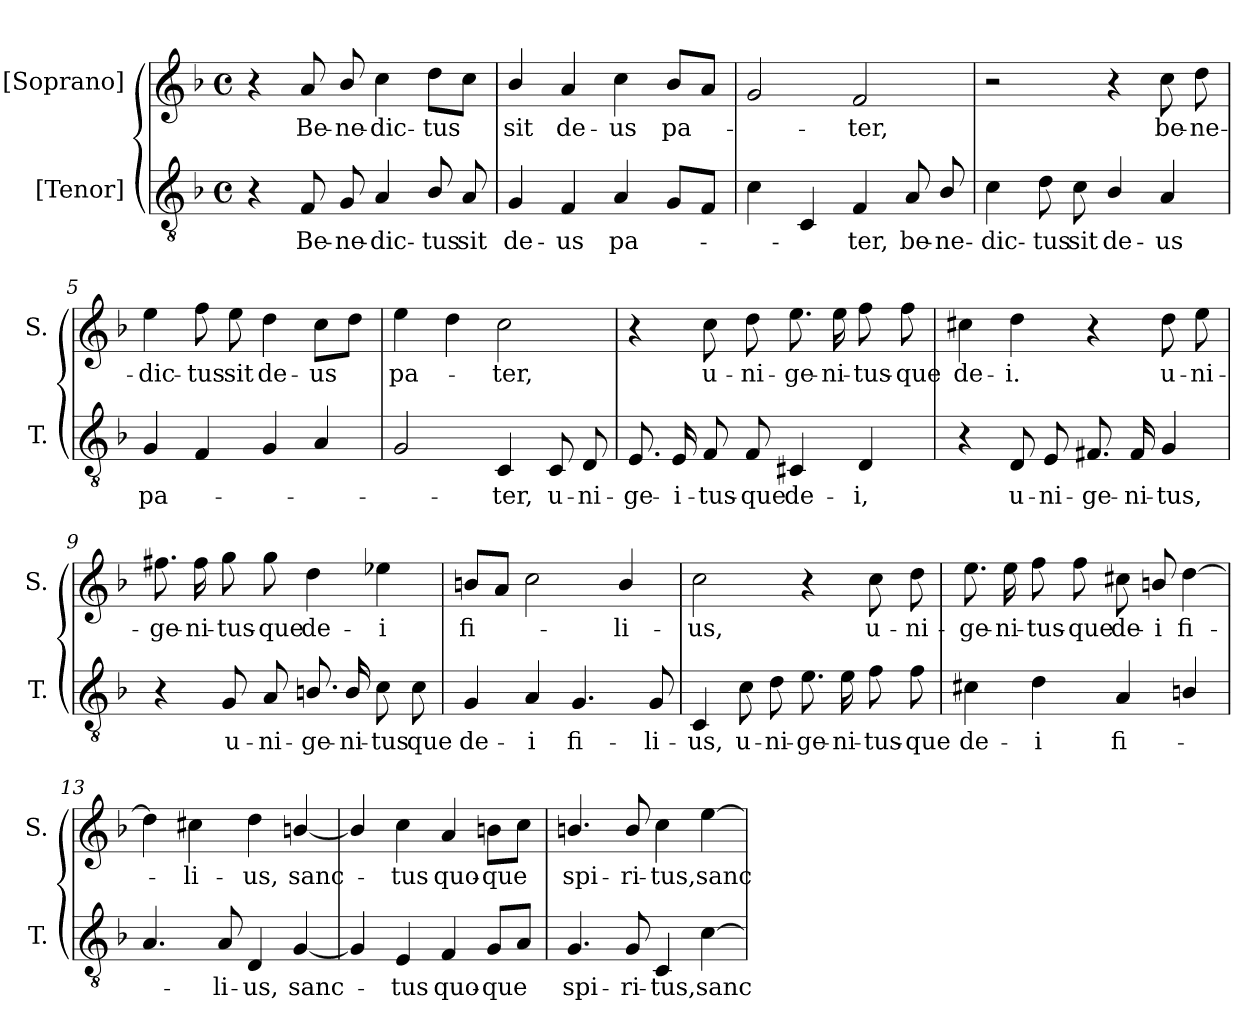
**kern	**text	**kern	**text
*part2	*part2	*part1	*part1
*staff2	*staff2	*staff1	*staff1
*I"[Tenor]	*	*I"[Soprano]	*
*I'T.	*	*I'S.	*
!!LO:PB:g=z
*clefGv2	*	*clefG2	*
*ITrd7c12	*	*	*
*k[b-]	*	*k[b-]	*
*F:	*	*F:	*
*M4/4	*	*M4/4	*
*met(c)	*	*met(c)	*
=1	=1	=1	=1
4r	.	4r	.
!	!LO:LY:b:color=#000000	!	!
!	!	!	!LO:LY:b:color=#000000
8FFi/	Be-	8ai/	Be-
!	!LO:LY:b:color=#000000	!	!
!	!	!	!LO:LY:b:color=#000000
8GGi/	-ne-	8b-i/	-ne-
!	!LO:LY:b:color=#000000	!	!
!	!	!	!LO:LY:b:color=#000000
4AAi/	-dic-	4cci\	-dic-
!	!LO:LY:b:color=#000000	!	!
!	!	!	!LO:LY:b:color=#000000
8BB-i/	-tus	8ddi\L	-tus
!	!LO:LY:b:color=#000000	!	!
8AAi/	sit	8cci\J	.
=2	=2	=2	=2
!	!LO:LY:b:color=#000000	!	!
!	!	!	!LO:LY:b:color=#000000
4GGi/	de-	4b-i/	sit
!	!LO:LY:b:color=#000000	!	!
!	!	!	!LO:LY:b:color=#000000
4FFi/	-us	4ai/	de-
!	!LO:LY:b:color=#000000	!	!
!	!	!	!LO:LY:b:color=#000000
4AAi/	pa-	4cci\	-us
!	!	!	!LO:LY:b:color=#000000
8GGi/L	.	8b-i/L	pa-
8FFi/J	.	8ai/J	.
=3	=3	=3	=3
4Ci\	.	2gi/	.
4CCi/	.	.	.
!	!LO:LY:b:color=#000000	!	!
!	!	!	!LO:LY:b:color=#000000
4FFi/	-ter,	2fi/	-ter,
!	!LO:LY:b:color=#000000	!	!
8AAi/	be-	.	.
!	!LO:LY:b:color=#000000	!	!
8BB-i/	-ne-	.	.
=4	=4	=4	=4
!	!LO:LY:b:color=#000000	!	!
4Ci\	-dic-	2r	.
!	!LO:LY:b:color=#000000	!	!
8Di\	-tus	.	.
!	!LO:LY:b:color=#000000	!	!
8Ci\	sit	.	.
!	!LO:LY:b:color=#000000	!	!
4BB-i/	de-	4r	.
!	!LO:LY:b:color=#000000	!	!
!	!	!	!LO:LY:b:color=#000000
4AAi/	-us	8cci\	be-
!	!	!	!LO:LY:b:color=#000000
.	.	8ddi\	-ne-
!!LO:LB:g=z
=5	=5	=5	=5
!	!LO:LY:b:color=#000000	!	!
!	!	!	!LO:LY:b:color=#000000
4GGi/	pa-	4eei\	-dic-
!	!	!	!LO:LY:b:color=#000000
4FFi/	.	8ffi\	-tus
!	!	!	!LO:LY:b:color=#000000
.	.	8eei\	sit
!	!	!	!LO:LY:b:color=#000000
4GGi/	.	4ddi\	de-
!	!	!	!LO:LY:b:color=#000000
4AAi/	.	8cci\L	-us
.	.	8ddi\J	.
=6	=6	=6	=6
!	!	!	!LO:LY:b:color=#000000
2GGi/	.	4eei\	pa-
.	.	4ddi\	.
!	!LO:LY:b:color=#000000	!	!
!	!	!	!LO:LY:b:color=#000000
4CCi/	-ter,	2cci\	-ter,
!	!LO:LY:b:color=#000000	!	!
8CCi/	u-	.	.
!	!LO:LY:b:color=#000000	!	!
8DDi/	-ni-	.	.
=7	=7	=7	=7
!	!LO:LY:b:color=#000000	!	!
8.EEi/	-ge-	4r	.
!	!LO:LY:b:color=#000000	!	!
16EEi/	-i-	.	.
!	!LO:LY:b:color=#000000	!	!
!	!	!	!LO:LY:b:color=#000000
8FFi/	-tus-	8cci\	u-
!	!LO:LY:b:color=#000000	!	!
!	!	!	!LO:LY:b:color=#000000
8FFi/	-que	8ddi\	-ni-
!	!LO:LY:b:color=#000000	!	!
!	!	!	!LO:LY:b:color=#000000
4CC#Xi/	de-	8.eei\	-ge-
!	!	!	!LO:LY:b:color=#000000
.	.	16eei\	-ni-
!	!LO:LY:b:color=#000000	!	!
!	!	!	!LO:LY:b:color=#000000
4DDi/	-i,	8ffi\	-tus-
!	!	!	!LO:LY:b:color=#000000
.	.	8ffi\	-que
=8	=8	=8	=8
!	!	!	!LO:LY:b:color=#000000
4r	.	4cc#Xi\	de-
!	!LO:LY:b:color=#000000	!	!
!	!	!	!LO:LY:b:color=#000000
8DDi/	u-	4ddi\	-i.
!	!LO:LY:b:color=#000000	!	!
8EEi/	-ni-	.	.
!	!LO:LY:b:color=#000000	!	!
8.FF#Xi/	-ge-	4r	.
!	!LO:LY:b:color=#000000	!	!
16FF#i/	-ni-	.	.
!	!LO:LY:b:color=#000000	!	!
!	!	!	!LO:LY:b:color=#000000
4GGi/	-tus,	8ddi\	u-
!	!	!	!LO:LY:b:color=#000000
.	.	8eei\	-ni-
=9	=9	=9	=9
!	!	!	!LO:LY:b:color=#000000
4r	.	8.ff#Xi\	-ge-
!	!	!	!LO:LY:b:color=#000000
.	.	16ff#i\	-ni-
!	!LO:LY:b:color=#000000	!	!
!	!	!	!LO:LY:b:color=#000000
8GGi/	u-	8ggi\	-tus-
!	!LO:LY:b:color=#000000	!	!
!	!	!	!LO:LY:b:color=#000000
8AAi/	-ni-	8ggi\	-que
!	!LO:LY:b:color=#000000	!	!
!	!	!	!LO:LY:b:color=#000000
8.BBni/	-ge-	4ddi\	de-
!	!LO:LY:b:color=#000000	!	!
16BBi/	-ni-	.	.
!	!LO:LY:b:color=#000000	!	!
!	!	!	!LO:LY:b:color=#000000
8Ci\	-tus	4ee-Xi\	-i
!	!LO:LY:b:color=#000000	!	!
8Ci\	que	.	.
!!LO:LB:g=z
=10	=10	=10	=10
!	!LO:LY:b:color=#000000	!	!
!	!	!	!LO:LY:b:color=#000000
4GGi/	de-	8bni/L	fi-
.	.	8ai/J	.
!	!LO:LY:b:color=#000000	!	!
4AAi/	-i	2cci\	.
!	!LO:LY:b:color=#000000	!	!
4.GGi/	fi-	.	.
!	!	!	!LO:LY:b:color=#000000
.	.	4bi/	-li-
!	!LO:LY:b:color=#000000	!	!
8GGi/	-li-	.	.
=11	=11	=11	=11
!	!LO:LY:b:color=#000000	!	!
!	!	!	!LO:LY:b:color=#000000
4CCi/	-us,	2cci\	-us,
!	!LO:LY:b:color=#000000	!	!
8Ci\	u-	.	.
!	!LO:LY:b:color=#000000	!	!
8Di\	-ni-	.	.
!	!LO:LY:b:color=#000000	!	!
8.Ei\	-ge-	4r	.
!	!LO:LY:b:color=#000000	!	!
16Ei\	-ni-	.	.
!	!LO:LY:b:color=#000000	!	!
!	!	!	!LO:LY:b:color=#000000
8Fi\	-tus-	8cci\	u-
!	!LO:LY:b:color=#000000	!	!
!	!	!	!LO:LY:b:color=#000000
8Fi\	-que	8ddi\	-ni-
=12	=12	=12	=12
!	!LO:LY:b:color=#000000	!	!
!	!	!	!LO:LY:b:color=#000000
4C#Xi\	de-	8.eei\	-ge-
!	!	!	!LO:LY:b:color=#000000
.	.	16eei\	-ni-
!	!LO:LY:b:color=#000000	!	!
!	!	!	!LO:LY:b:color=#000000
4Di\	-i	8ffi\	-tus-
!	!	!	!LO:LY:b:color=#000000
.	.	8ffi\	-que
!	!LO:LY:b:color=#000000	!	!
!	!	!	!LO:LY:b:color=#000000
4AAi/	fi-	8cc#Xi\	de-
!	!	!	!LO:LY:b:color=#000000
.	.	8bi/	-i
!	!	!	!LO:LY:b:color=#000000
4BBi/	.	[4ddi\	fi-
=13	=13	=13	=13
4.AAi/	.	4ddi\]	.
!	!	!	!LO:LY:b:color=#000000
.	.	4cc#Xi\	-li-
!	!LO:LY:b:color=#000000	!	!
8AAi/	-li-	.	.
!	!LO:LY:b:color=#000000	!	!
!	!	!	!LO:LY:b:color=#000000
4DDi/	-us,	4ddi\	-us,
!	!LO:LY:b:color=#000000	!	!
!	!	!	!LO:LY:b:color=#000000
[4GGi/	sanc-	[4bni/	sanc-
!!LO:LB:g=z
=14	=14	=14	=14
4GGi/]	.	4bi/]	.
!	!LO:LY:b:color=#000000	!	!
!	!	!	!LO:LY:b:color=#000000
4EEi/	-tus	4cci\	-tus
!	!LO:LY:b:color=#000000	!	!
!	!	!	!LO:LY:b:color=#000000
4FFi/	quo-	4ai/	quo-
!	!LO:LY:b:color=#000000	!	!
!	!	!	!LO:LY:b:color=#000000
8GGi/L	-que	8bni\L	-que
8AAi/J	.	8cci\J	.
=15	=15	=15	=15
!	!LO:LY:b:color=#000000	!	!
!	!	!	!LO:LY:b:color=#000000
4.GGi/	spi-	4.bni/	spi-
!	!LO:LY:b:color=#000000	!	!
!	!	!	!LO:LY:b:color=#000000
8GGi/	-ri-	8bi/	-ri-
!	!LO:LY:b:color=#000000	!	!
!	!	!	!LO:LY:b:color=#000000
4CCi/	-tus,	4cci\	-tus,
!	!LO:LY:b:color=#000000	!	!
!	!	!	!LO:LY:b:color=#000000
[4Ci\	sanc-	[4eei\	sanc-
=	=	=	=
*-	*-	*-	*-
